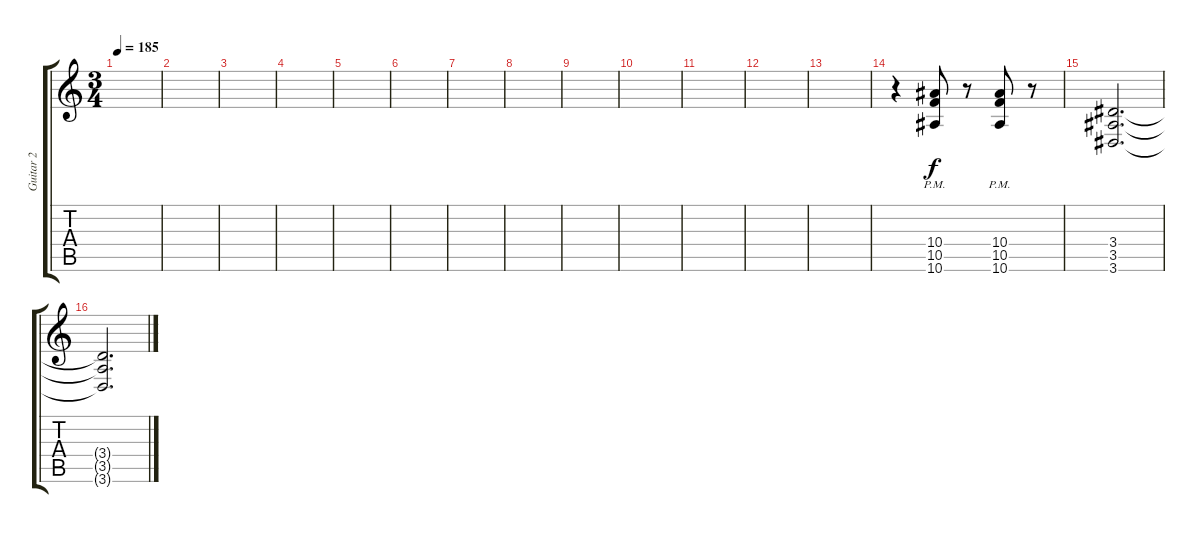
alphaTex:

\track ("Guitar 2" "Guitar 2") {instrument overdrivenguitar}
\staff {score tabs}
\tuning (D4 A3 F3 C3 G2 C2) {hide}
\ts (3 4)
\tempo 185
\clef g2
\ks c
|
|
|
|
|
|
|
|
|
|
|
|
|
r.4{volume 15 balance 14} (10.4{pm} 10.5{pm} 10.6{pm}).8 r.8 (10.4{pm} 10.5{pm} 10.6{pm}).8 r.8 |
(3.4 3.5 3.6).2{d} |
(3.4{t} 3.5{t} 3.6{t}).2{d}
